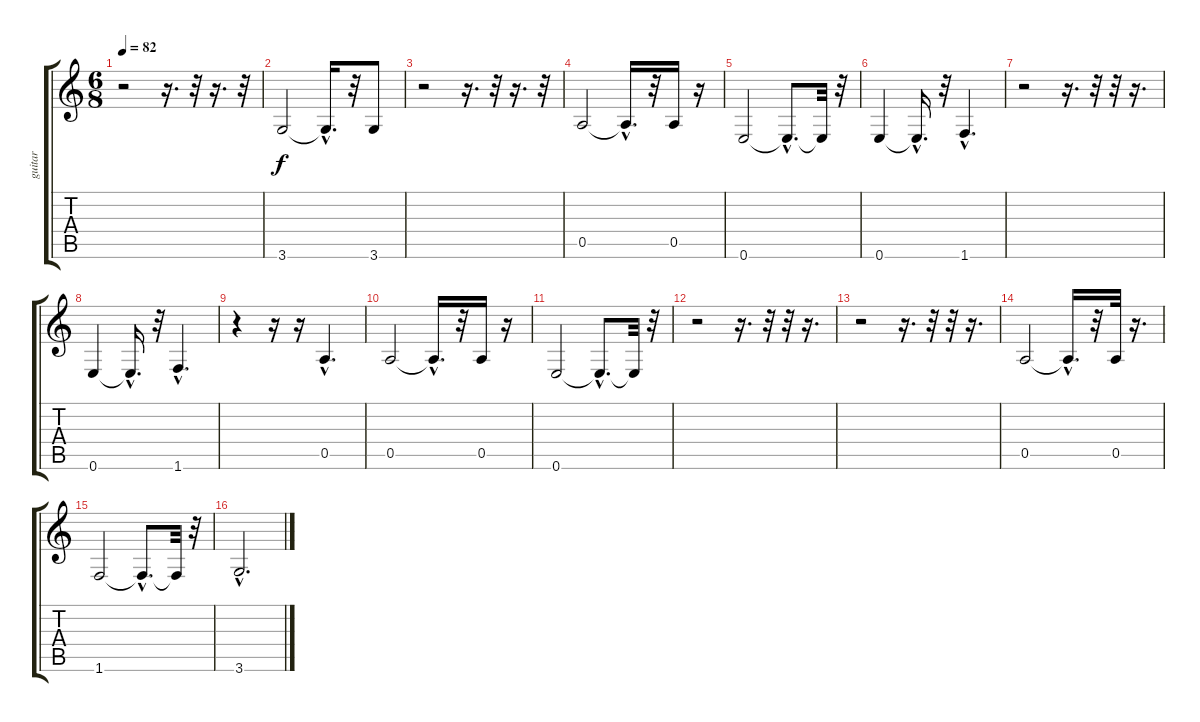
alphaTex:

\track ("guitar" "guitar") {instrument electricguitarjazz}
\staff {score tabs}
\tuning (E4 B3 G3 D3 A2 E2) {hide}
\ts (6 8)
\tempo 82
\clef g2
\ks c
r.2{dy f} r.16{d} r.32 r.16{d} r.32 |
3.6.2 3.6{hac t}.16{d} r.32 3.6.8 |
r.2 r.16{d} r.32 r.16{d} r.32 |
0.5.2 0.5{hac t}.16{d} r.32 0.5.16 r.16 |
0.6.2 0.6{hac t}.8{d} 0.6{t}.32 r.32 |
0.6.4 0.6{hac t}.16{d} r.32 1.6{hac}.4{d} |
r.2 r.16{d} r.32 r.32 r.16{d} |
0.6.4 0.6{hac t}.16{d} r.32 1.6{hac}.4{d} |
r.4 r.16 r.16 0.5{hac}.4{d} |
0.5.2 0.5{hac t}.16{d} r.32 0.5.16 r.16 |
0.6.2 0.6{hac t}.8{d} 0.6{t}.32 r.32 |
r.2 r.16{d} r.32 r.32 r.16{d} |
r.2 r.16{d} r.32 r.32 r.16{d} |
0.5.2 0.5{hac t}.16{d} r.32 0.5.32 r.16{d} |
1.6.2 1.6{hac t}.8{d} 1.6{t}.32 r.32 |
3.6{hac}.2{d}
